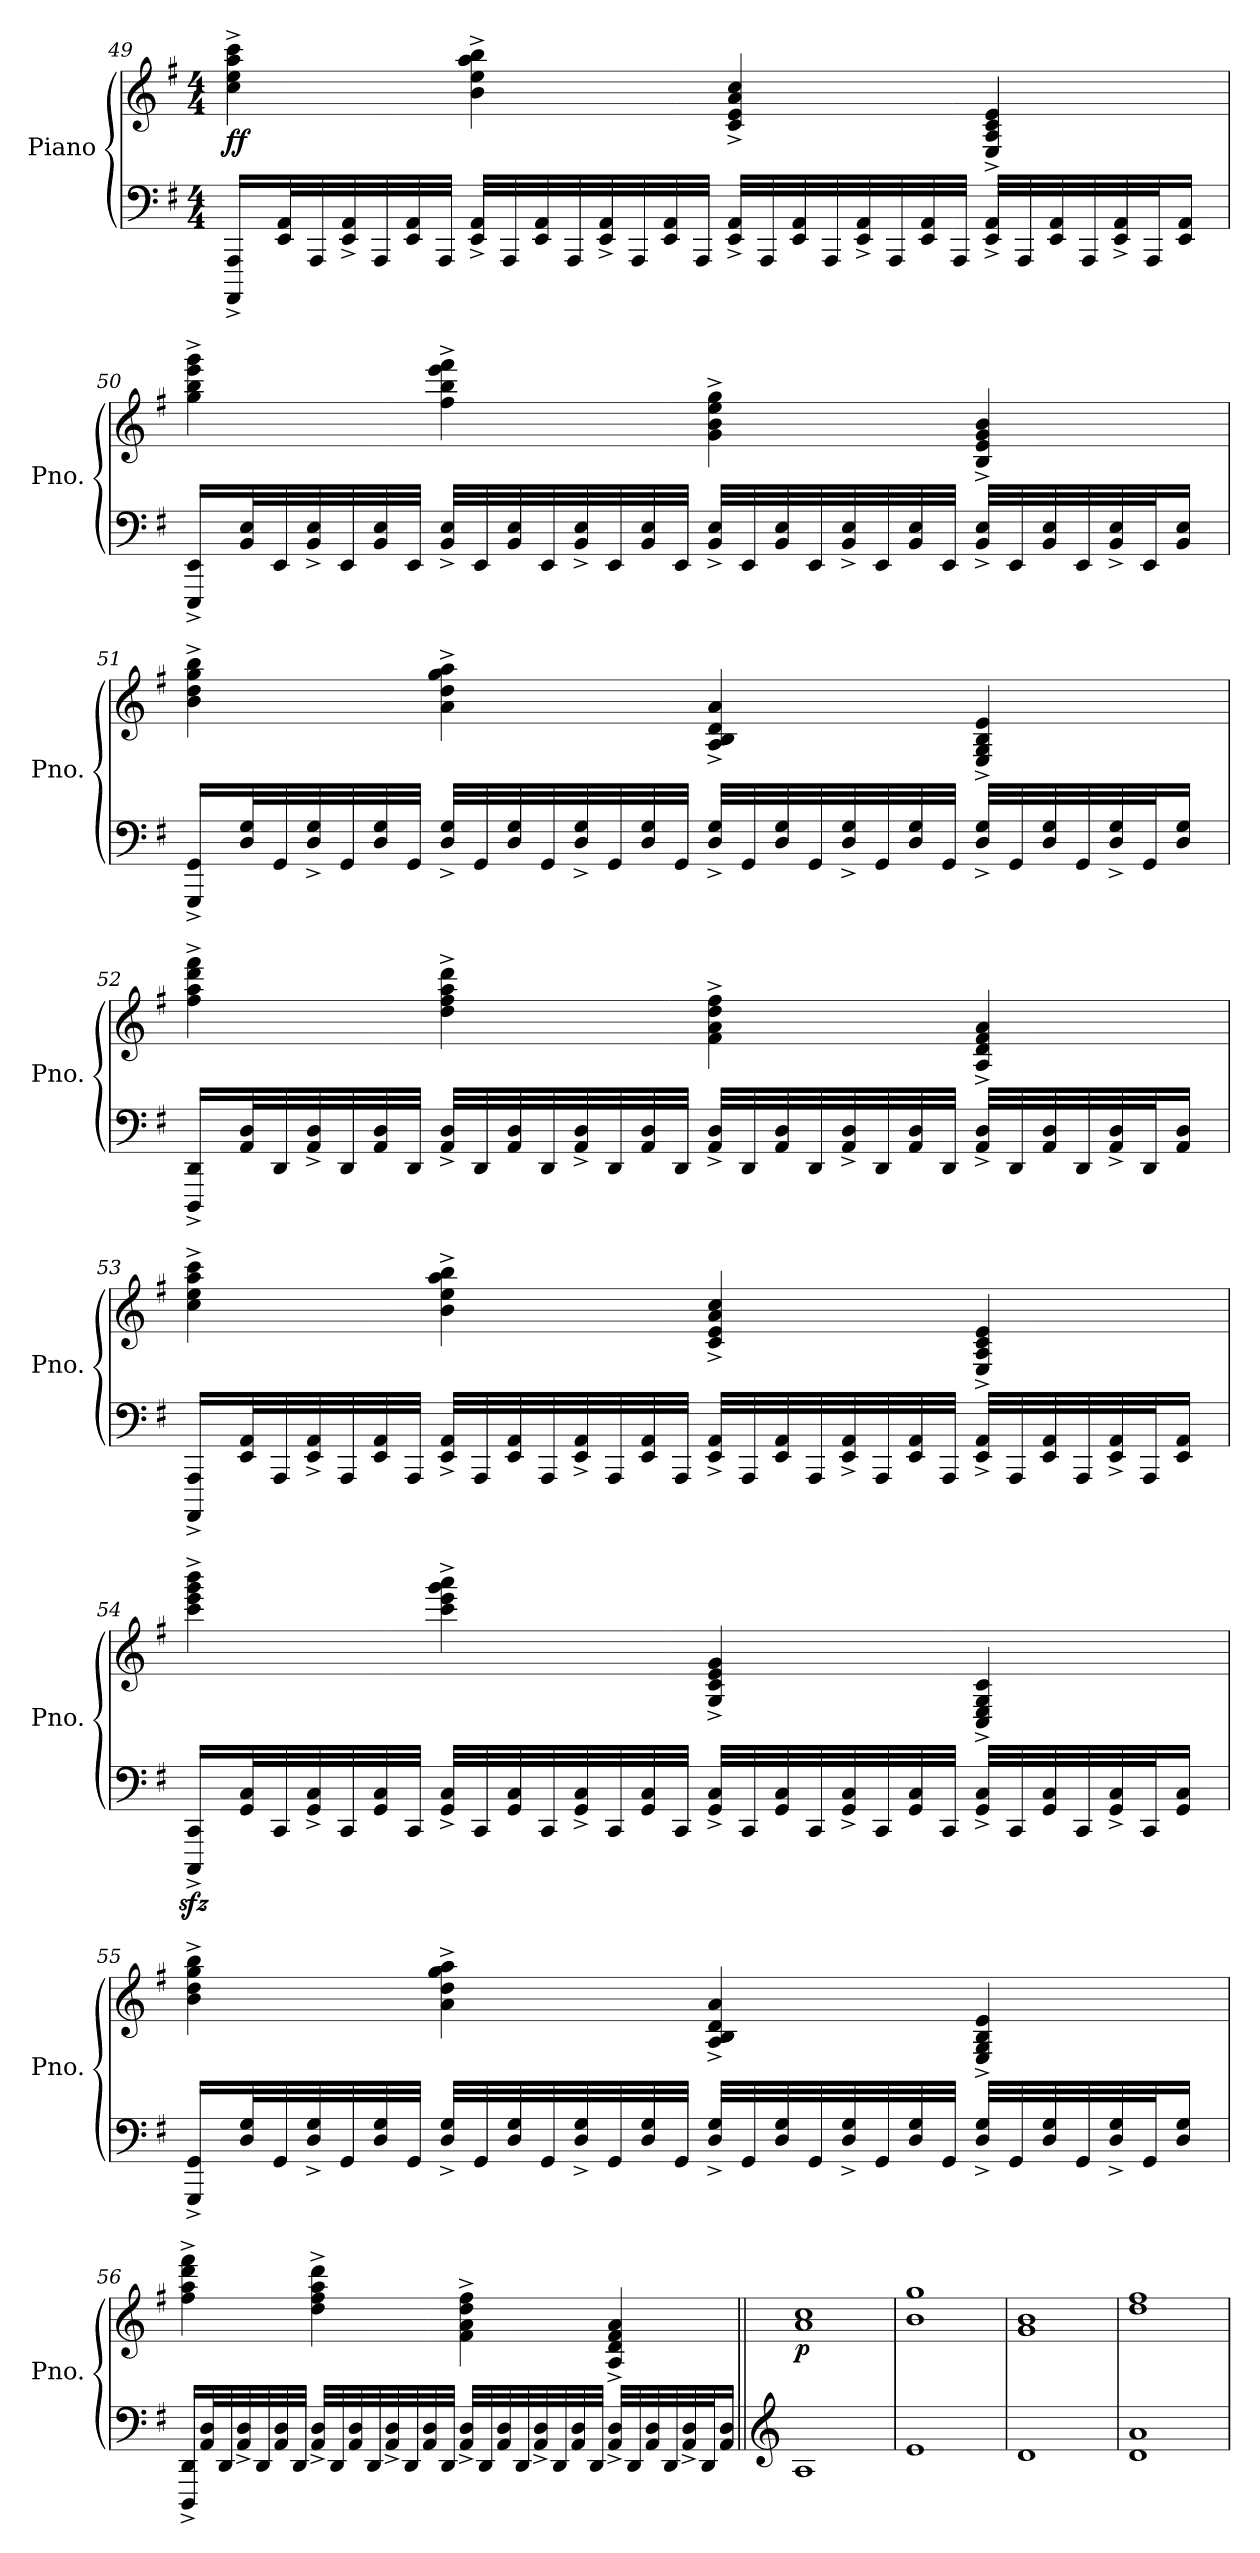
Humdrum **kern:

**kern	**kern	**dynam
*part1	*part1	*part1
*staff2	*staff1	*staff1/2
*I"Piano	*	*
*I'Pno.	*	*
!!LO:LB:g=z
*clefF4	*clefG2	*
*k[f#]	*k[f#]	*
*M4/4	*M4/4	*
=49	=49	=49
!	!	!LO:DY:b
16AAAA/^ 16AAA/^LL	4cc\^ 4ee\^ 4aa\^ 4ccc\^	ff
32EE/ 32AA/L	.	.
32AAA/	.	.
32EE/^ 32AA/^	.	.
32AAA/	.	.
32EE/ 32AA/	.	.
32AAA/JJJ	.	.
32EE/^ 32AA/^LLL	4b\^ 4ee\^ 4aa\^ 4bb\^	.
32AAA/	.	.
32EE/ 32AA/	.	.
32AAA/	.	.
32EE/^ 32AA/^	.	.
32AAA/	.	.
32EE/ 32AA/	.	.
32AAA/JJJ	.	.
32EE/^ 32AA/^LLL	4c/^ 4e/^ 4a/^ 4cc/^	.
32AAA/	.	.
32EE/ 32AA/	.	.
32AAA/	.	.
32EE/^ 32AA/^	.	.
32AAA/	.	.
32EE/ 32AA/	.	.
32AAA/JJJ	.	.
32EE/^ 32AA/^LLL	4E/^ 4A/^ 4c/^ 4e/^	.
32AAA/	.	.
32EE/ 32AA/	.	.
32AAA/	.	.
32EE/^ 32AA/^	.	.
32AAA/J	.	.
16EE/ 16AA/JJ	.	.
!!LO:PB:g=z
=50	=50	=50
16EEE/^ 16EE/^LL	4gg\^ 4bb\^ 4eee\^ 4ggg\^	.
32BB/ 32E/L	.	.
32EE/	.	.
32BB/^ 32E/^	.	.
32EE/	.	.
32BB/ 32E/	.	.
32EE/JJJ	.	.
32BB/^ 32E/^LLL	4ff#\^ 4bb\^ 4eee\^ 4fff#\^	.
32EE/	.	.
32BB/ 32E/	.	.
32EE/	.	.
32BB/^ 32E/^	.	.
32EE/	.	.
32BB/ 32E/	.	.
32EE/JJJ	.	.
32BB/^ 32E/^LLL	4g\^ 4b\^ 4ee\^ 4gg\^	.
32EE/	.	.
32BB/ 32E/	.	.
32EE/	.	.
32BB/^ 32E/^	.	.
32EE/	.	.
32BB/ 32E/	.	.
32EE/JJJ	.	.
32BB/^ 32E/^LLL	4B/^ 4e/^ 4g/^ 4b/^	.
32EE/	.	.
32BB/ 32E/	.	.
32EE/	.	.
32BB/^ 32E/^	.	.
32EE/J	.	.
16BB/ 16E/JJ	.	.
!!LO:LB:g=z
=51	=51	=51
16GGG/^ 16GG/^LL	4b\^ 4dd\^ 4gg\^ 4bb\^	.
32D/ 32G/L	.	.
32GG/	.	.
32D/^ 32G/^	.	.
32GG/	.	.
32D/ 32G/	.	.
32GG/JJJ	.	.
32D/^ 32G/^LLL	4a\^ 4dd\^ 4gg\^ 4aa\^	.
32GG/	.	.
32D/ 32G/	.	.
32GG/	.	.
32D/^ 32G/^	.	.
32GG/	.	.
32D/ 32G/	.	.
32GG/JJJ	.	.
32D/^ 32G/^LLL	4A/^ 4B/^ 4d/^ 4a/^	.
32GG/	.	.
32D/ 32G/	.	.
32GG/	.	.
32D/^ 32G/^	.	.
32GG/	.	.
32D/ 32G/	.	.
32GG/JJJ	.	.
32D/^ 32G/^LLL	4E/^ 4G/^ 4B/^ 4e/^	.
32GG/	.	.
32D/ 32G/	.	.
32GG/	.	.
32D/^ 32G/^	.	.
32GG/J	.	.
16D/ 16G/JJ	.	.
!!LO:LB:g=z
=52	=52	=52
16DDD/^ 16DD/^LL	4ff#\^ 4aa\^ 4ddd\^ 4fff#\^	.
32AA/ 32D/L	.	.
32DD/	.	.
32AA/^ 32D/^	.	.
32DD/	.	.
32AA/ 32D/	.	.
32DD/JJJ	.	.
32AA/^ 32D/^LLL	4dd\^ 4ff#\^ 4aa\^ 4ddd\^	.
32DD/	.	.
32AA/ 32D/	.	.
32DD/	.	.
32AA/^ 32D/^	.	.
32DD/	.	.
32AA/ 32D/	.	.
32DD/JJJ	.	.
32AA/^ 32D/^LLL	4f#\^ 4a\^ 4dd\^ 4ff#\^	.
32DD/	.	.
32AA/ 32D/	.	.
32DD/	.	.
32AA/^ 32D/^	.	.
32DD/	.	.
32AA/ 32D/	.	.
32DD/JJJ	.	.
32AA/^ 32D/^LLL	4A/^ 4d/^ 4f#/^ 4a/^	.
32DD/	.	.
32AA/ 32D/	.	.
32DD/	.	.
32AA/^ 32D/^	.	.
32DD/J	.	.
16AA/ 16D/JJ	.	.
!!LO:LB:g=z
=53	=53	=53
16AAAA/^ 16AAA/^LL	4cc\^ 4ee\^ 4aa\^ 4ccc\^	.
32EE/ 32AA/L	.	.
32AAA/	.	.
32EE/^ 32AA/^	.	.
32AAA/	.	.
32EE/ 32AA/	.	.
32AAA/JJJ	.	.
32EE/^ 32AA/^LLL	4b\^ 4ee\^ 4aa\^ 4bb\^	.
32AAA/	.	.
32EE/ 32AA/	.	.
32AAA/	.	.
32EE/^ 32AA/^	.	.
32AAA/	.	.
32EE/ 32AA/	.	.
32AAA/JJJ	.	.
32EE/^ 32AA/^LLL	4c/^ 4e/^ 4a/^ 4cc/^	.
32AAA/	.	.
32EE/ 32AA/	.	.
32AAA/	.	.
32EE/^ 32AA/^	.	.
32AAA/	.	.
32EE/ 32AA/	.	.
32AAA/JJJ	.	.
32EE/^ 32AA/^LLL	4E/^ 4A/^ 4c/^ 4e/^	.
32AAA/	.	.
32EE/ 32AA/	.	.
32AAA/	.	.
32EE/^ 32AA/^	.	.
32AAA/J	.	.
16EE/ 16AA/JJ	.	.
!!LO:PB:g=z
=54	=54	=54
16CCC/zz>^ 16CC/zz>^LL	4ccc\^ 4eee\^ 4ggg\^ 4bbb\^	.
32GG/ 32C/L	.	.
32CC/	.	.
32GG/^ 32C/^	.	.
32CC/	.	.
32GG/ 32C/	.	.
32CC/JJJ	.	.
32GG/^ 32C/^LLL	4ccc\^ 4eee\^ 4ggg\^ 4aaa\^	.
32CC/	.	.
32GG/ 32C/	.	.
32CC/	.	.
32GG/^ 32C/^	.	.
32CC/	.	.
32GG/ 32C/	.	.
32CC/JJJ	.	.
32GG/^ 32C/^LLL	4G/^ 4c/^ 4e/^ 4g/^	.
32CC/	.	.
32GG/ 32C/	.	.
32CC/	.	.
32GG/^ 32C/^	.	.
32CC/	.	.
32GG/ 32C/	.	.
32CC/JJJ	.	.
32GG/^ 32C/^LLL	4C/^ 4E/^ 4G/^ 4c/^	.
32CC/	.	.
32GG/ 32C/	.	.
32CC/	.	.
32GG/^ 32C/^	.	.
32CC/J	.	.
16GG/ 16C/JJ	.	.
!!LO:LB:g=z
=55	=55	=55
16GGG/^ 16GG/^LL	4b\^ 4dd\^ 4gg\^ 4bb\^	.
32D/ 32G/L	.	.
32GG/	.	.
32D/^ 32G/^	.	.
32GG/	.	.
32D/ 32G/	.	.
32GG/JJJ	.	.
32D/^ 32G/^LLL	4a\^ 4dd\^ 4gg\^ 4aa\^	.
32GG/	.	.
32D/ 32G/	.	.
32GG/	.	.
32D/^ 32G/^	.	.
32GG/	.	.
32D/ 32G/	.	.
32GG/JJJ	.	.
32D/^ 32G/^LLL	4A/^ 4B/^ 4d/^ 4a/^	.
32GG/	.	.
32D/ 32G/	.	.
32GG/	.	.
32D/^ 32G/^	.	.
32GG/	.	.
32D/ 32G/	.	.
32GG/JJJ	.	.
32D/^ 32G/^LLL	4E/^ 4G/^ 4B/^ 4e/^	.
32GG/	.	.
32D/ 32G/	.	.
32GG/	.	.
32D/^ 32G/^	.	.
32GG/J	.	.
16D/ 16G/JJ	.	.
!!LO:LB:g=z
=56	=56	=56
16DDD/^ 16DD/^LL	4ff#\^ 4aa\^ 4ddd\^ 4fff#\^	.
32AA/ 32D/L	.	.
32DD/	.	.
32AA/^ 32D/^	.	.
32DD/	.	.
32AA/ 32D/	.	.
32DD/JJJ	.	.
32AA/^ 32D/^LLL	4dd\^ 4ff#\^ 4aa\^ 4ddd\^	.
32DD/	.	.
32AA/ 32D/	.	.
32DD/	.	.
32AA/^ 32D/^	.	.
32DD/	.	.
32AA/ 32D/	.	.
32DD/JJJ	.	.
32AA/^ 32D/^LLL	4f#\^ 4a\^ 4dd\^ 4ff#\^	.
32DD/	.	.
32AA/ 32D/	.	.
32DD/	.	.
32AA/^ 32D/^	.	.
32DD/	.	.
32AA/ 32D/	.	.
32DD/JJJ	.	.
32AA/^ 32D/^LLL	4A/^ 4d/^ 4f#/^ 4a/^	.
32DD/	.	.
32AA/ 32D/	.	.
32DD/	.	.
32AA/^ 32D/^	.	.
32DD/J	.	.
16AA/ 16D/JJ	.	.
!!LO:LB:g=z
=57||	=57||	=57||
*clefG2	*	*
!	!	!LO:DY:b
1A	1a 1cc	p
=58	=58	=58
1e	1b 1gg	.
=59	=59	=59
1d	1g 1b	.
=60	=60	=60
1d 1a	1dd 1ff#	.
=	=	=
*-	*-	*-
